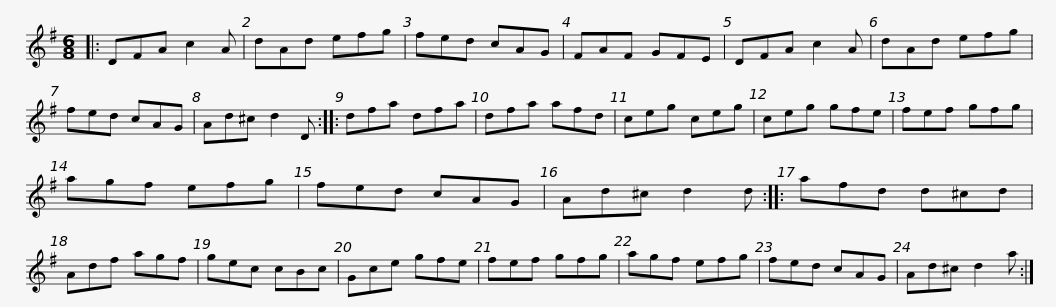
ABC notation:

X:1
L:1/8
M:6/8
I:linebreak $
K:G
V:1 treble
V:1
|: DFA c2 A | dAd efg | fed cAG | FAF GFE | DFA c2 A | %5
 dAd efg | fed cAG |$ Ad^c d2 D :: dfa dfa | dfa afd | %10
 ceg ceg | ceg gfe | fef gfg | agf efg |$ fed cAG | %15
 Ad^c d2 d :: afd d^cd | Adf agf | gec cBc | Gce gfe | %20
 fef gfg |$ agf efg | fed cAG | Ad^c d2 a :| %24
